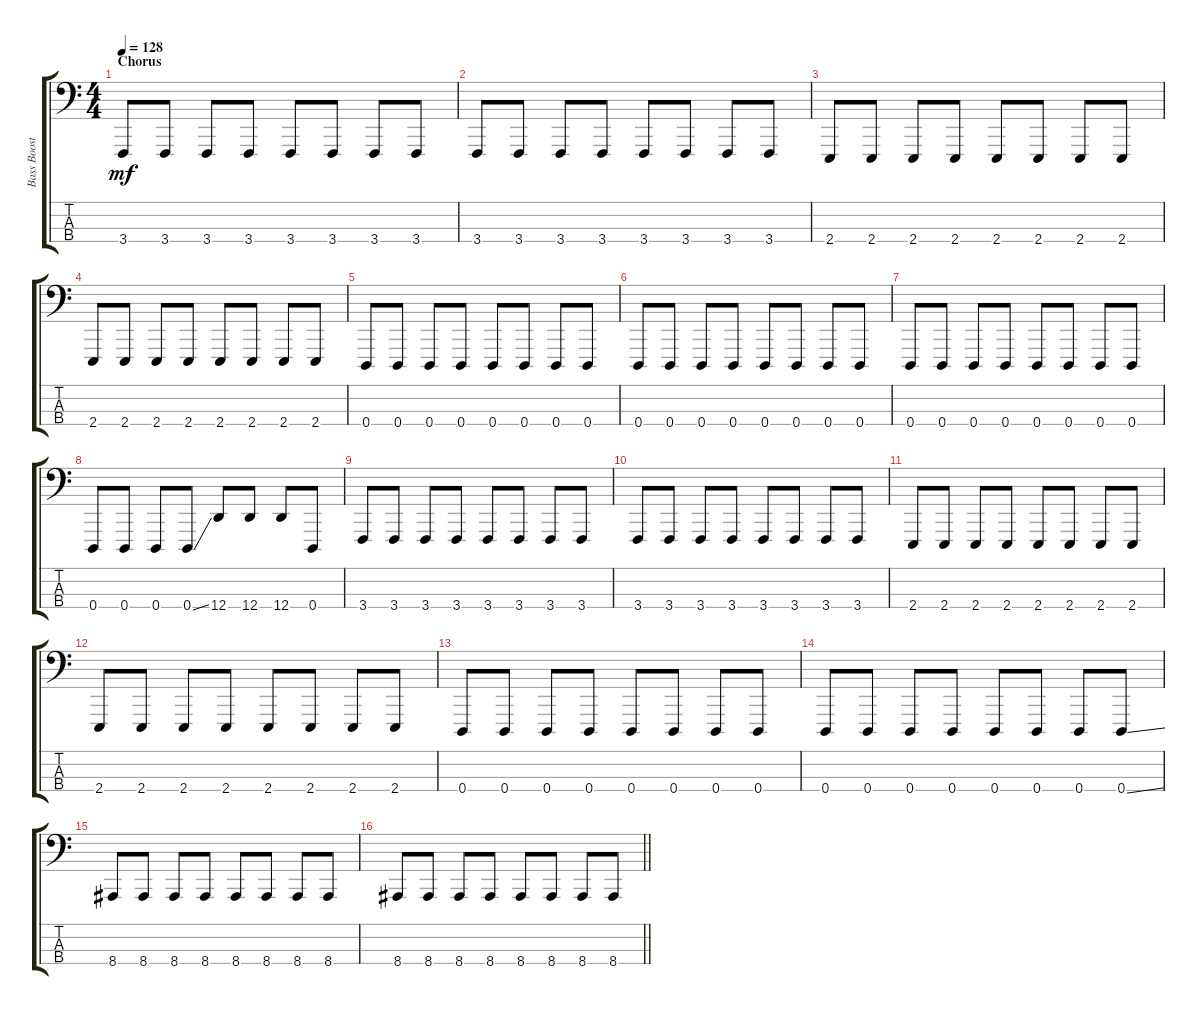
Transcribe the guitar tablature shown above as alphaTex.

\track ("Bass Boost" "Bass Boost") {instrument lead8bassandlead}
\staff {score tabs}
\tuning (G2 D2 A1 D1) {hide}
\ts (4 4)
\section ("" "Chorus")
\tempo 128
\clef f4
\ks c
3.4.8{dy mf} 3.4.8 3.4.8 3.4.8 3.4.8 3.4.8 3.4.8 3.4.8 |
3.4.8 3.4.8 3.4.8 3.4.8 3.4.8 3.4.8 3.4.8 3.4.8 |
2.4.8 2.4.8 2.4.8 2.4.8 2.4.8 2.4.8 2.4.8 2.4.8 |
2.4.8 2.4.8 2.4.8 2.4.8 2.4.8 2.4.8 2.4.8 2.4.8 |
0.4.8 0.4.8 0.4.8 0.4.8 0.4.8 0.4.8 0.4.8 0.4.8 |
0.4.8 0.4.8 0.4.8 0.4.8 0.4.8 0.4.8 0.4.8 0.4.8 |
0.4.8 0.4.8 0.4.8 0.4.8 0.4.8 0.4.8 0.4.8 0.4.8 |
0.4.8 0.4.8 0.4.8 0.4{ss}.8 12.4.8 12.4.8 12.4.8 0.4.8 |
3.4.8 3.4.8 3.4.8 3.4.8 3.4.8 3.4.8 3.4.8 3.4.8 |
3.4.8 3.4.8 3.4.8 3.4.8 3.4.8 3.4.8 3.4.8 3.4.8 |
2.4.8 2.4.8 2.4.8 2.4.8 2.4.8 2.4.8 2.4.8 2.4.8 |
2.4.8 2.4.8 2.4.8 2.4.8 2.4.8 2.4.8 2.4.8 2.4.8 |
0.4.8 0.4.8 0.4.8 0.4.8 0.4.8 0.4.8 0.4.8 0.4.8 |
0.4.8 0.4.8 0.4.8 0.4.8 0.4.8 0.4.8 0.4.8 0.4{ss}.8 |
8.4.8 8.4.8 8.4.8 8.4.8 8.4.8 8.4.8 8.4.8 8.4.8 |
\barLineRight lightlight
8.4.8 8.4.8 8.4.8 8.4.8 8.4.8 8.4.8 8.4.8 8.4.8
